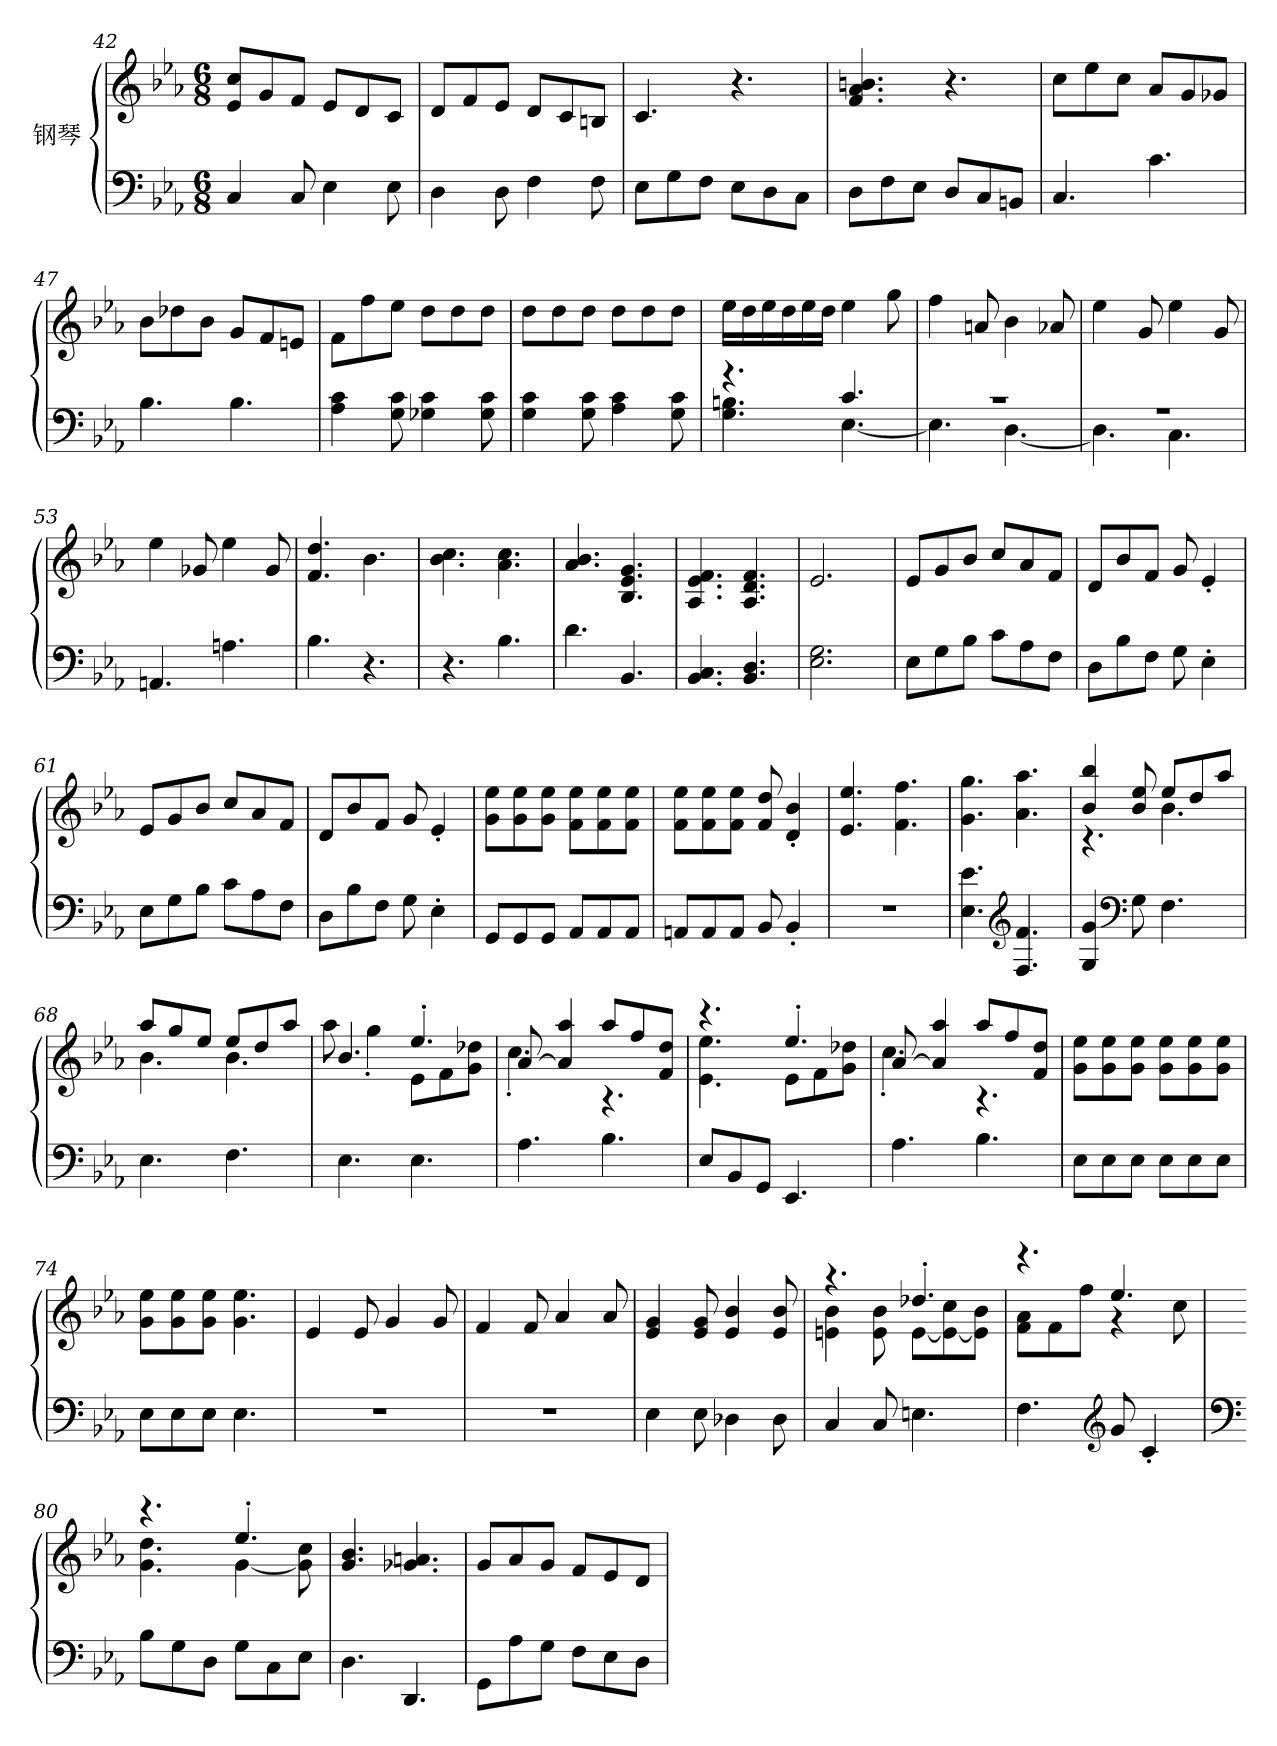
**kern	**kern
*part2	*part1
*staff2	*staff1
*I"钢琴	*I"钢琴
*clefF4	*clefG2
*k[b-e-a-]	*k[b-e-a-]
*M6/8	*M6/8
=42	=42
4C/	8e-/ 8cc/L
.	8g/
8C/	8f/J
4E-\	8e-/L
.	8d/
8E-\	8c/J
=43	=43
4D\	8d/L
.	8f/
8D\	8e-/J
4F\	8d/L
.	8c/
8F\	8Bn/J
!!LO:LB:g=z
=44	=44
8E-\L	4.c/
8G\	.
8F\J	.
8E-\L	4.r
8D\	.
8C\J	.
=45	=45
8D\L	4.f/ 4.a-/ 4.bn/
8F\	.
8E-\J	.
8D/L	4.r
8C/	.
8BBn/J	.
=46	=46
4.C/	8cc\L
.	8ee-\
.	8cc\J
4.c\	8a-/L
.	8g/
.	8g-X/J
=47	=47
4.B-\	8b-\L
.	8dd-X\
.	8b-\J
4.B-\	8g/L
.	8f/
.	8en/J
=48	=48
4A-\ 4c\	8f\L
.	8ff\
8G\ 8c\	8ee-\J
4G-X\ 4c\	8dd\L
.	8dd\
8G-\ 8c\	8dd\J
!!LO:LB:g=z
=49	=49
4G\ 4c\	8dd\L
.	8dd\
8G\ 8c\	8dd\J
4A-\ 4c\	8dd\L
.	8dd\
8G\ 8c\	8dd\J
=50	=50
*^	*
4.r	4.G\ 4.Bn\	16ee-\LL
.	.	16dd\
.	.	16ee-\
.	.	16dd\
.	.	16ee-\
.	.	16dd\JJ
4.c/	[4.E-\	4ee-\
.	.	8gg\
=51	=51	=51
2.r	4.E-\]	4ff\
.	.	8an/
.	[4.D\	4b-\
.	.	8a-X/
=52	=52	=52
2.r	4.D\]	4ee-\
.	.	8g/
.	4.C\	4ee-\
.	.	8g/
*v	*v	*
=53	=53
4.AAn/	4ee-\
.	8g-X/
4.An\	4ee-\
.	8g-/
=54	=54
4.B-\	4.f/ 4.dd/
4.r	4.b-\
!!LO:LB:g=z
=55	=55
4.r	4.b-\ 4.cc\
4.B-\	4.a-\ 4.cc\
=56	=56
4.d\	4.a-/ 4.b-/
4.BB-/	4.B-/ 4.e-/ 4.g/
=57	=57
4.BB-/ 4.C/	4.A-/ 4.e-/ 4.f/
4.BB-/ 4.D/	4.A-/ 4.d/ 4.f/
=58	=58
2.E-\ 2.G\	2.e-/
=59	=59
8E-\L	8e-/L
8G\	8g/
8B-\J	8b-/J
8c\L	8cc/L
8A-\	8a-/
8F\J	8f/J
=60	=60
8D\L	8d/L
8B-\	8b-/
8F\J	8f/J
8G\	8g/
4E-'\	4e-'/
=61	=61
8E-\L	8e-/L
8G\	8g/
8B-\J	8b-/J
8c\L	8cc/L
8A-\	8a-/
8F\J	8f/J
!!LO:LB:g=z
=62	=62
8D\L	8d/L
8B-\	8b-/
8F\J	8f/J
8G\	8g/
4E-'\	4e-'/
=63	=63
8GG/L	8g\ 8ee-\L
8GG/	8g\ 8ee-\
8GG/J	8g\ 8ee-\J
8AA-/L	8f\ 8ee-\L
8AA-/	8f\ 8ee-\
8AA-/J	8f\ 8ee-\J
=64	=64
8AAn/L	8f\ 8ee-\L
8AA/	8f\ 8ee-\
8AA/J	8f\ 8ee-\J
8BB-/	8f/ 8dd/
4BB-'/	4d/' 4b-/'
=65	=65
2.r	4.e-/ 4.ee-/
.	4.f\ 4.ff\
=66	=66
4.E-\ 4.e-\	4.g\ 4.gg\
*clefG2	*
4.F/ 4.f/	4.a-\ 4.aa-\
=67	=67
*	*^
4G/ 4g/	4b-/ 4bb-/	4.r
*clefF4	*	*
8G\	8b-/ 8ee-/	.
4.F\	8ee-/L	4.b-\
.	8dd/	.
.	8aa-/J	.
!!LO:PB:g=z	!!
=68	=68	=68
4.E-\	8aa-/L	4.b-\
.	8gg/	.
.	8ee-/J	.
4.F\	8ee-/L	4.b-\
.	8dd/	.
.	8aa-/J	.
=69	=69	=69
4.E-\	4.b-/	8aa-\
.	.	4gg'\
4.E-\	4.ee-'/	8e-\L
.	.	8f\
.	.	8g\ 8dd-X\J
=70	=70	=70
4.A-\	[8a-/	4.cc'\
.	4a-/] 4aa-/	.
4.B-\	8aa-/L	4.r
.	8ff/	.
.	8f/ 8dd/J	.
=71	=71	=71
8E-/L	4.r	4.e-\ 4.ee-\
8BB-/	.	.
8GG/J	.	.
4.EE-/	4.ee-'/	8e-\L
.	.	8f\
.	.	8g\ 8dd-X\J
=72	=72	=72
4.A-\	[8a-/	4.cc'\
.	4a-/] 4aa-/	.
4.B-\	8aa-/L	4.r
.	8ff/	.
.	8f/ 8dd/J	.
*	*v	*v
!!LO:LB:g=z
=73	=73
8E-\L	8g\ 8ee-\L
8E-\	8g\ 8ee-\
8E-\J	8g\ 8ee-\J
8E-\L	8g\ 8ee-\L
8E-\	8g\ 8ee-\
8E-\J	8g\ 8ee-\J
=74	=74
8E-\L	8g\ 8ee-\L
8E-\	8g\ 8ee-\
8E-\J	8g\ 8ee-\J
4.E-\	4.g\ 4.ee-\
=75	=75
2.r	4e-/
.	8e-/
.	4g/
.	8g/
=76	=76
2.r	4f/
.	8f/
.	4a-/
.	8a-/
=77	=77
4E-\	4e-/ 4g/
8E-\	8e-/ 8g/
4D-X\	4e-/ 4b-/
8D-\	8e-/ 8b-/
=78	=78
*	*^
4C/	4.r	4en\ 4b-\
8C/	.	8e\ 8b-\
4.En\	4.dd-X'/	[8e\L
.	.	8e\_ 8cc\
.	.	8e\] 8b-\J
!!LO:LB:g=z	!!
=79	=79	=79
4.F\	4.r	8f\ 8a-\L
.	.	8f\
.	.	8ff\J
*clefG2	*	*
8g/	4.ee-/	4r
4c'/	.	.
.	.	8cc\
=80	=80	=80
*clefF4	*	*
8B-\L	4.r	4.g\ 4.dd\
8G\	.	.
8D\J	.	.
8G\L	4.ee-'/	[4g\
8C\	.	.
8E-\J	.	8g\] 8cc\
*	*v	*v
=81	=81
4.D\	4.g/ 4.b-/
4.DD/	4.g-X/ 4.an/
=82	=82
8GG\L	8g/L
8A-\	8a-/
8G\J	8g/J
8F\L	8f/L
8E-\	8e-/
8D\J	8d/J
=	=
*-	*-
